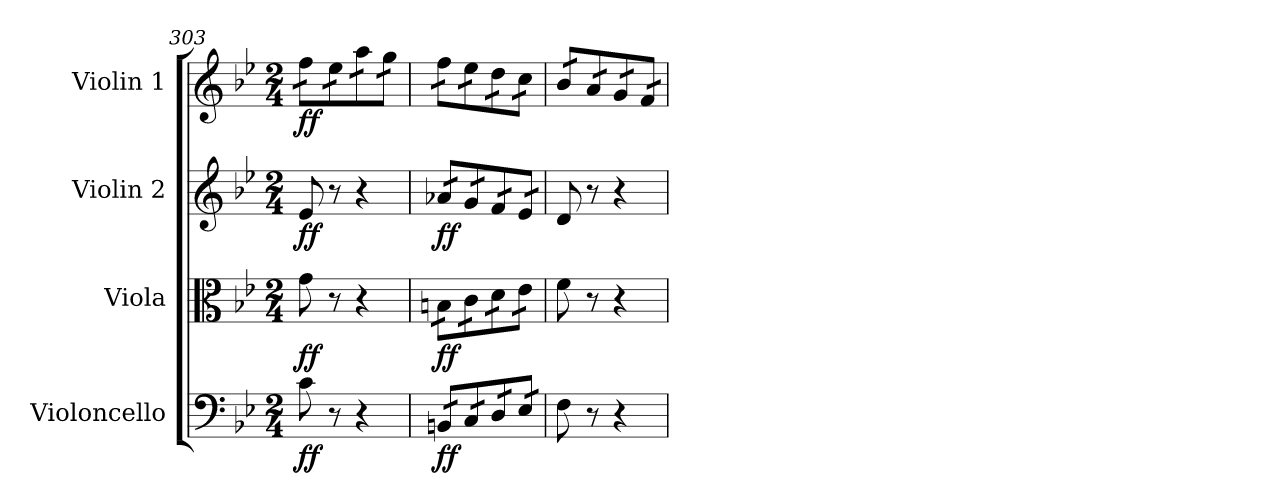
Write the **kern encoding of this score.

**kern	**dynam	**kern	**dynam	**kern	**dynam	**kern	**dynam
*part4	*part4	*part3	*part3	*part2	*part2	*part1	*part1
*staff4	*staff4	*staff3	*staff3	*staff2	*staff2	*staff1	*staff1
*I"Violoncello	*	*I"Viola	*	*I"Violin 2	*	*I"Violin 1	*
*I'Vc	*	*I'Vla	*	*I'Vln	*	*I'Vln	*
*clefF4	*	*clefC3	*	*clefG2	*	*clefG2	*
*k[b-e-]	*	*k[b-e-]	*	*k[b-e-]	*	*k[b-e-]	*
*M2/4	*	*M2/4	*	*M2/4	*	*M2/4	*
=303	=303	=303	=303	=303	=303	=303	=303
!	!LO:DY:b	!	!LO:DY:b	!	!LO:DY:b	!	!LO:DY:b
*	*	*	*	*	*	*tremolo	*
8c\	ff	8g\	ff	8e-/	ff	16ff\LL	ff
.	.	.	.	.	.	16ff\	.
8r	.	8r	.	8r	.	16ee-\	.
.	.	.	.	.	.	16ee-\	.
4r	.	4r	.	4r	.	16aa\	.
.	.	.	.	.	.	16aa\	.
.	.	.	.	.	.	16gg\	.
.	.	.	.	.	.	16gg\JJ	.
=304	=304	=304	=304	=304	=304	=304	=304
!	!LO:DY:b	!	!LO:DY:b	!	!LO:DY:b	!	!
*tremolo	*	*	*	*	*	*	*
*	*	*tremolo	*	*	*	*	*
*	*	*	*	*tremolo	*	*	*
16BBn/LL	ff	16Bn\LL	ff	16a-X/LL	ff	16ff\LL	.
16BBn/	.	16Bn\	.	16a-X/	.	16ff\	.
16C/	.	16c\	.	16g/	.	16ee-\	.
16C/	.	16c\	.	16g/	.	16ee-\	.
16D/	.	16d\	.	16f/	.	16dd\	.
16D/	.	16d\	.	16f/	.	16dd\	.
16E-/	.	16e-\	.	16e-/	.	16cc\	.
16E-/JJ	.	16e-\JJ	.	16e-/JJ	.	16cc\JJ	.
*	*	*	*	*Xtremolo	*	*	*
*	*	*Xtremolo	*	*	*	*	*
*Xtremolo	*	*	*	*	*	*	*
=305	=305	=305	=305	=305	=305	=305	=305
8F\	.	8f\	.	8d/	.	16b-/LL	.
.	.	.	.	.	.	16b-/	.
8r	.	8r	.	8r	.	16a/	.
.	.	.	.	.	.	16a/	.
4r	.	4r	.	4r	.	16g/	.
.	.	.	.	.	.	16g/	.
.	.	.	.	.	.	16f/	.
.	.	.	.	.	.	16f/JJ	.
*	*	*	*	*	*	*Xtremolo	*
=	=	=	=	=	=	=	=
*-	*-	*-	*-	*-	*-	*-	*-
